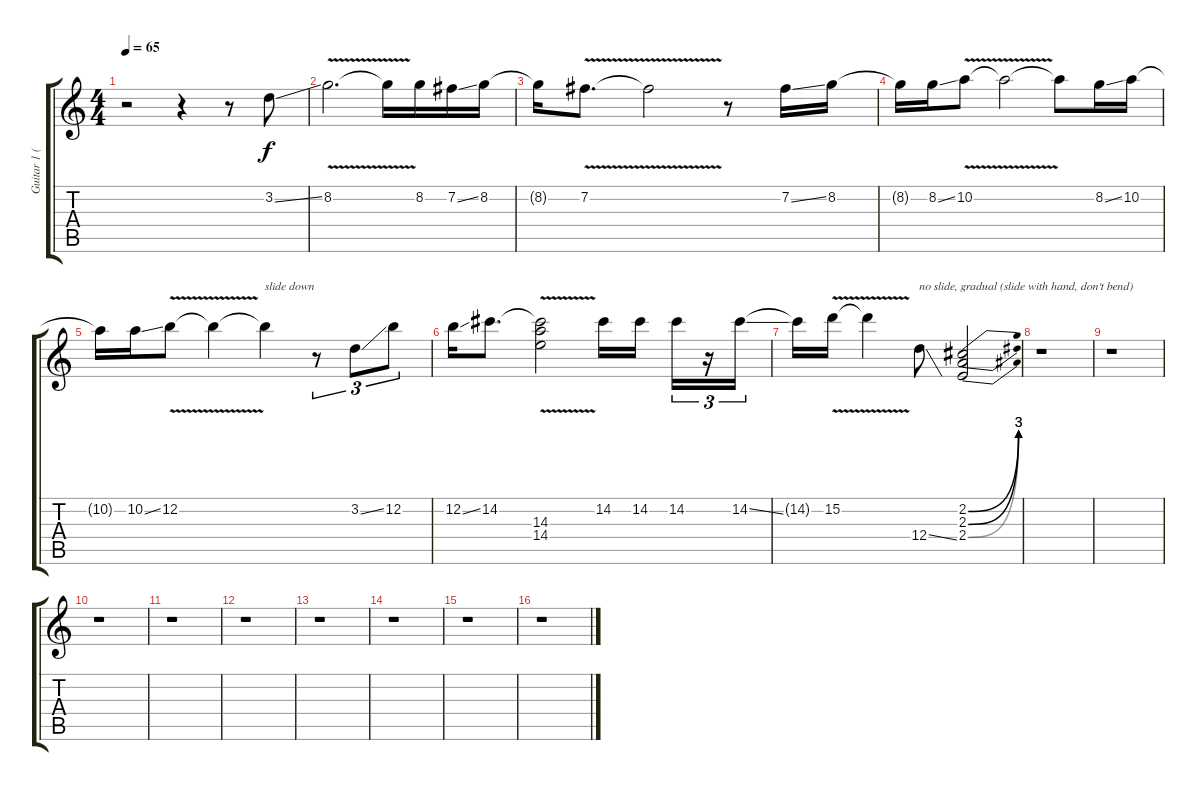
\track ("Guitar 1 (slide)" "Guitar 1 (") {instrument overdrivenguitar}
\staff {score tabs}
\tuning (D4 B3 G3 D3 G2 D2) {hide}
\ts (4 4)
\tempo 65
\clef g2
\ks c
r.2{dy f} r.4 r.8 3.2{ss}.8 |
8.2{v}.2{d} 8.2{t}.16 8.2.16 7.2{ss}.16 8.2.16 |
8.2{t}.16 7.2{v}.8{d} 7.2{t}.2 r.8 7.2{ss}.16 8.2.16 |
8.2{t}.16 8.2{ss}.16 10.2{v}.8 10.2{t}.2 10.2{t}.8 8.2{ss}.16 10.2.16 |
10.2{t}.16 10.2{ss}.16{volume 16} 12.2{v}.8 12.2{t}.4 12.2{t}.4{txt "slide down"} r.8{tu (3 2)} 3.2{ss}.8{tu (3 2)} 12.2.8{tu (3 2)} |
12.2{ss}.16 14.2.8{d} (14.2{v t} 14.3{v} 14.4{v}).2 14.2.16 14.2.16{beam splitsecondary} 14.2.16{tu (3 2)} r.16{tu (3 2)} 14.2{ss}.16{tu (3 2)} |
14.2{t}.16 15.2{v}.16 15.2{t}.4 12.4{ss}.8{txt "no slide, gradual (slide with hand, don't bend)"} (2.2{be (bend 0 0 60 12)} 2.3{be (bend 0 0 60 12)} 2.4{be (bend 0 0 60 12)}).2 |
r.1 |
r.1 |
r.1 |
r.1 |
r.1 |
r.1 |
r.1 |
r.1 |
r.1
